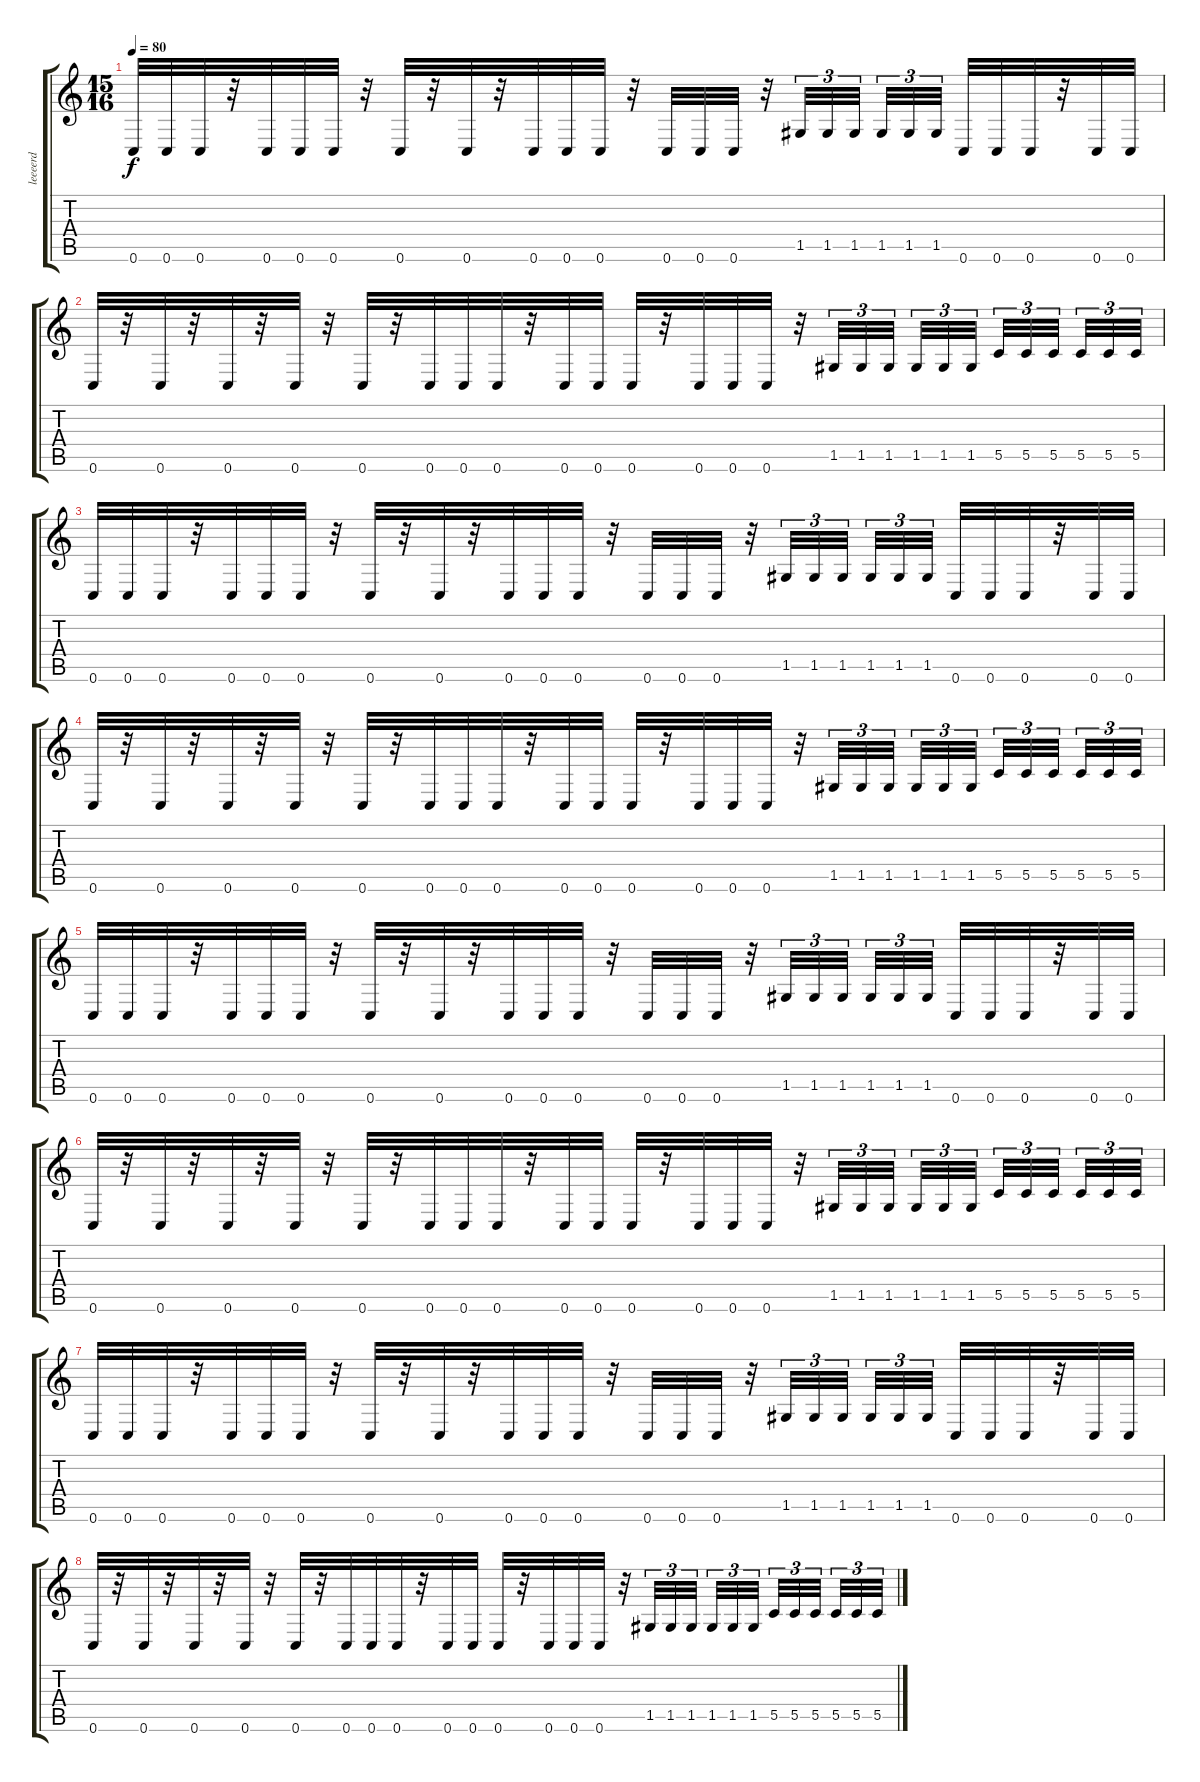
\track ("leeeerd" "leeeerd") {instrument distortionguitar}
\staff {score tabs}
\tuning (D4 A3 F3 C3 G2 C2) {hide}
\ts (15 16)
\tempo 80
\clef g2
\ks c
0.6.32{dy f} 0.6.32 0.6.32 r.32 0.6.32 0.6.32 0.6.32 r.32 0.6.32 r.32 0.6.32 r.32 0.6.32 0.6.32 0.6.32 r.32 0.6.32 0.6.32 0.6.32 r.32 1.5.32{tu (3 2)} 1.5.32{tu (3 2)} 1.5.32{tu (3 2)} 1.5.32{tu (3 2)} 1.5.32{tu (3 2)} 1.5.32{tu (3 2)} 0.6.32 0.6.32 0.6.32 r.32 0.6.32 0.6.32 |
0.6.32 r.32 0.6.32 r.32 0.6.32 r.32 0.6.32 r.32 0.6.32 r.32 0.6.32 0.6.32 0.6.32 r.32 0.6.32 0.6.32 0.6.32 r.32 0.6.32 0.6.32 0.6.32 r.32 1.5.32{tu (3 2)} 1.5.32{tu (3 2)} 1.5.32{tu (3 2)} 1.5.32{tu (3 2)} 1.5.32{tu (3 2)} 1.5.32{tu (3 2)} 5.5.32{tu (3 2)} 5.5.32{tu (3 2)} 5.5.32{tu (3 2)} 5.5.32{tu (3 2)} 5.5.32{tu (3 2)} 5.5.32{tu (3 2)} |
0.6.32 0.6.32 0.6.32 r.32 0.6.32 0.6.32 0.6.32 r.32 0.6.32 r.32 0.6.32 r.32 0.6.32 0.6.32 0.6.32 r.32 0.6.32 0.6.32 0.6.32 r.32 1.5.32{tu (3 2)} 1.5.32{tu (3 2)} 1.5.32{tu (3 2)} 1.5.32{tu (3 2)} 1.5.32{tu (3 2)} 1.5.32{tu (3 2)} 0.6.32 0.6.32 0.6.32 r.32 0.6.32 0.6.32 |
0.6.32 r.32 0.6.32 r.32 0.6.32 r.32 0.6.32 r.32 0.6.32 r.32 0.6.32 0.6.32 0.6.32 r.32 0.6.32 0.6.32 0.6.32 r.32 0.6.32 0.6.32 0.6.32 r.32 1.5.32{tu (3 2)} 1.5.32{tu (3 2)} 1.5.32{tu (3 2)} 1.5.32{tu (3 2)} 1.5.32{tu (3 2)} 1.5.32{tu (3 2)} 5.5.32{tu (3 2)} 5.5.32{tu (3 2)} 5.5.32{tu (3 2)} 5.5.32{tu (3 2)} 5.5.32{tu (3 2)} 5.5.32{tu (3 2)} |
0.6.32 0.6.32 0.6.32 r.32 0.6.32 0.6.32 0.6.32 r.32 0.6.32 r.32 0.6.32 r.32 0.6.32 0.6.32 0.6.32 r.32 0.6.32 0.6.32 0.6.32 r.32 1.5.32{tu (3 2)} 1.5.32{tu (3 2)} 1.5.32{tu (3 2)} 1.5.32{tu (3 2)} 1.5.32{tu (3 2)} 1.5.32{tu (3 2)} 0.6.32 0.6.32 0.6.32 r.32 0.6.32 0.6.32 |
0.6.32 r.32 0.6.32 r.32 0.6.32 r.32 0.6.32 r.32 0.6.32 r.32 0.6.32 0.6.32 0.6.32 r.32 0.6.32 0.6.32 0.6.32 r.32 0.6.32 0.6.32 0.6.32 r.32 1.5.32{tu (3 2)} 1.5.32{tu (3 2)} 1.5.32{tu (3 2)} 1.5.32{tu (3 2)} 1.5.32{tu (3 2)} 1.5.32{tu (3 2)} 5.5.32{tu (3 2)} 5.5.32{tu (3 2)} 5.5.32{tu (3 2)} 5.5.32{tu (3 2)} 5.5.32{tu (3 2)} 5.5.32{tu (3 2)} |
0.6.32 0.6.32 0.6.32 r.32 0.6.32 0.6.32 0.6.32 r.32 0.6.32 r.32 0.6.32 r.32 0.6.32 0.6.32 0.6.32 r.32 0.6.32 0.6.32 0.6.32 r.32 1.5.32{tu (3 2)} 1.5.32{tu (3 2)} 1.5.32{tu (3 2)} 1.5.32{tu (3 2)} 1.5.32{tu (3 2)} 1.5.32{tu (3 2)} 0.6.32 0.6.32 0.6.32 r.32 0.6.32 0.6.32 |
0.6.32 r.32 0.6.32 r.32 0.6.32 r.32 0.6.32 r.32 0.6.32 r.32 0.6.32 0.6.32 0.6.32 r.32 0.6.32 0.6.32 0.6.32 r.32 0.6.32 0.6.32 0.6.32 r.32 1.5.32{tu (3 2)} 1.5.32{tu (3 2)} 1.5.32{tu (3 2)} 1.5.32{tu (3 2)} 1.5.32{tu (3 2)} 1.5.32{tu (3 2)} 5.5.32{tu (3 2)} 5.5.32{tu (3 2)} 5.5.32{tu (3 2)} 5.5.32{tu (3 2)} 5.5.32{tu (3 2)} 5.5.32{tu (3 2)}
